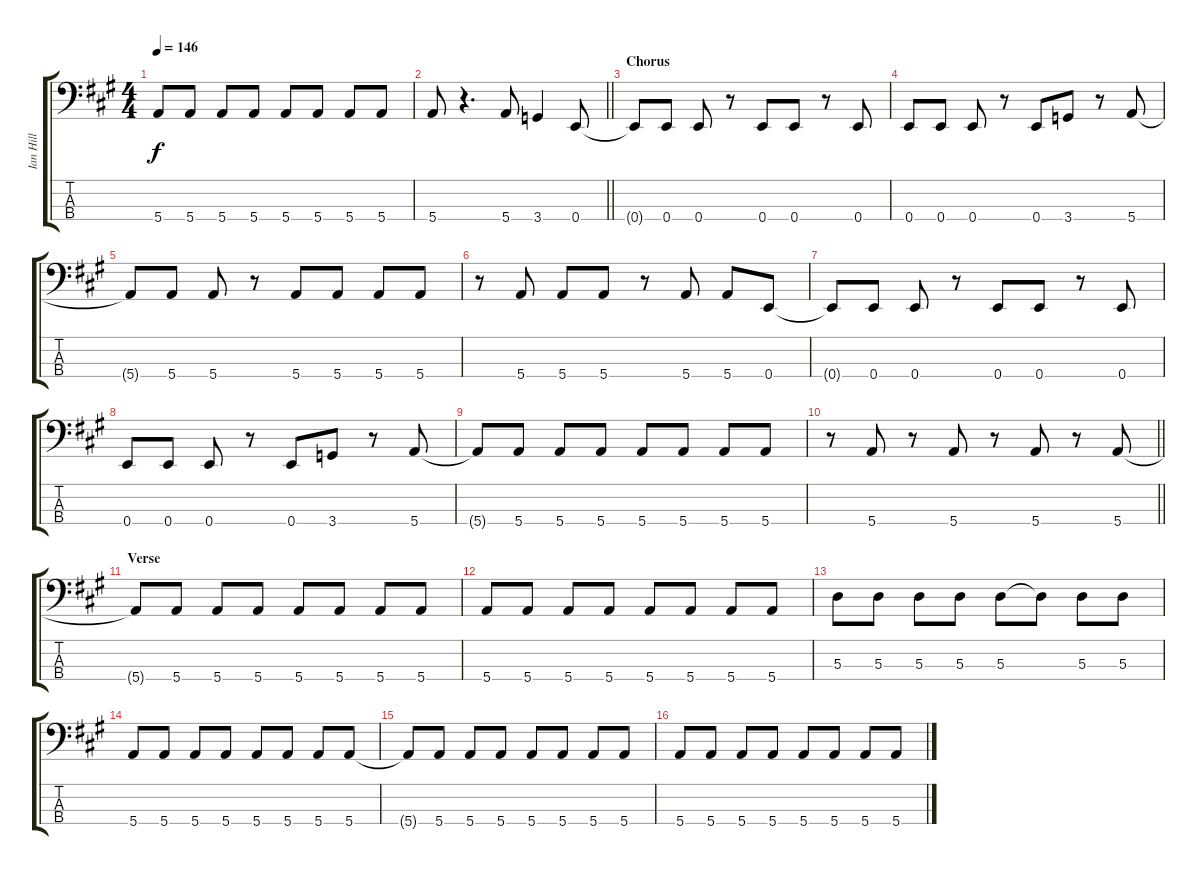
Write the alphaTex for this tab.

\track ("Ian Hill" "Ian Hill") {instrument electricbasspick}
\staff {score tabs}
\tuning (G2 D2 A1 E1) {hide}
\ts (4 4)
\tempo 146
\clef f4
\ks a
5.4{t}.8{dy f} 5.4.8 5.4.8 5.4.8 5.4.8 5.4.8 5.4.8 5.4.8 |
\barLineRight lightlight
5.4.8 r.4{d} 5.4.8 3.4.4 0.4.8 |
\section ("" "Chorus")
0.4{t}.8 0.4.8 0.4.8 r.8 0.4.8 0.4.8 r.8 0.4.8 |
0.4.8 0.4.8 0.4.8 r.8 0.4.8 3.4.8 r.8 5.4.8 |
5.4{t}.8 5.4.8 5.4.8 r.8 5.4.8 5.4.8 5.4.8 5.4.8 |
r.8 5.4.8 5.4.8 5.4.8 r.8 5.4.8 5.4.8 0.4.8 |
0.4{t}.8 0.4.8 0.4.8 r.8 0.4.8 0.4.8 r.8 0.4.8 |
0.4.8 0.4.8 0.4.8 r.8 0.4.8 3.4.8 r.8 5.4.8 |
5.4{t}.8 5.4.8 5.4.8 5.4.8 5.4.8 5.4.8 5.4.8 5.4.8 |
\barLineRight lightlight
r.8 5.4.8 r.8 5.4.8 r.8 5.4.8 r.8 5.4.8 |
\section ("" "Verse")
5.4{t}.8 5.4.8 5.4.8 5.4.8 5.4.8 5.4.8 5.4.8 5.4.8 |
5.4.8 5.4.8 5.4.8 5.4.8 5.4.8 5.4.8 5.4.8 5.4.8 |
5.3.8 5.3.8 5.3.8 5.3.8 5.3.8 5.3{t}.8 5.3.8 5.3.8 |
5.4.8 5.4.8 5.4.8 5.4.8 5.4.8 5.4.8 5.4.8 5.4.8 |
5.4{t}.8 5.4.8 5.4.8 5.4.8 5.4.8 5.4.8 5.4.8 5.4.8 |
5.4.8 5.4.8 5.4.8 5.4.8 5.4.8 5.4.8 5.4.8 5.4.8
